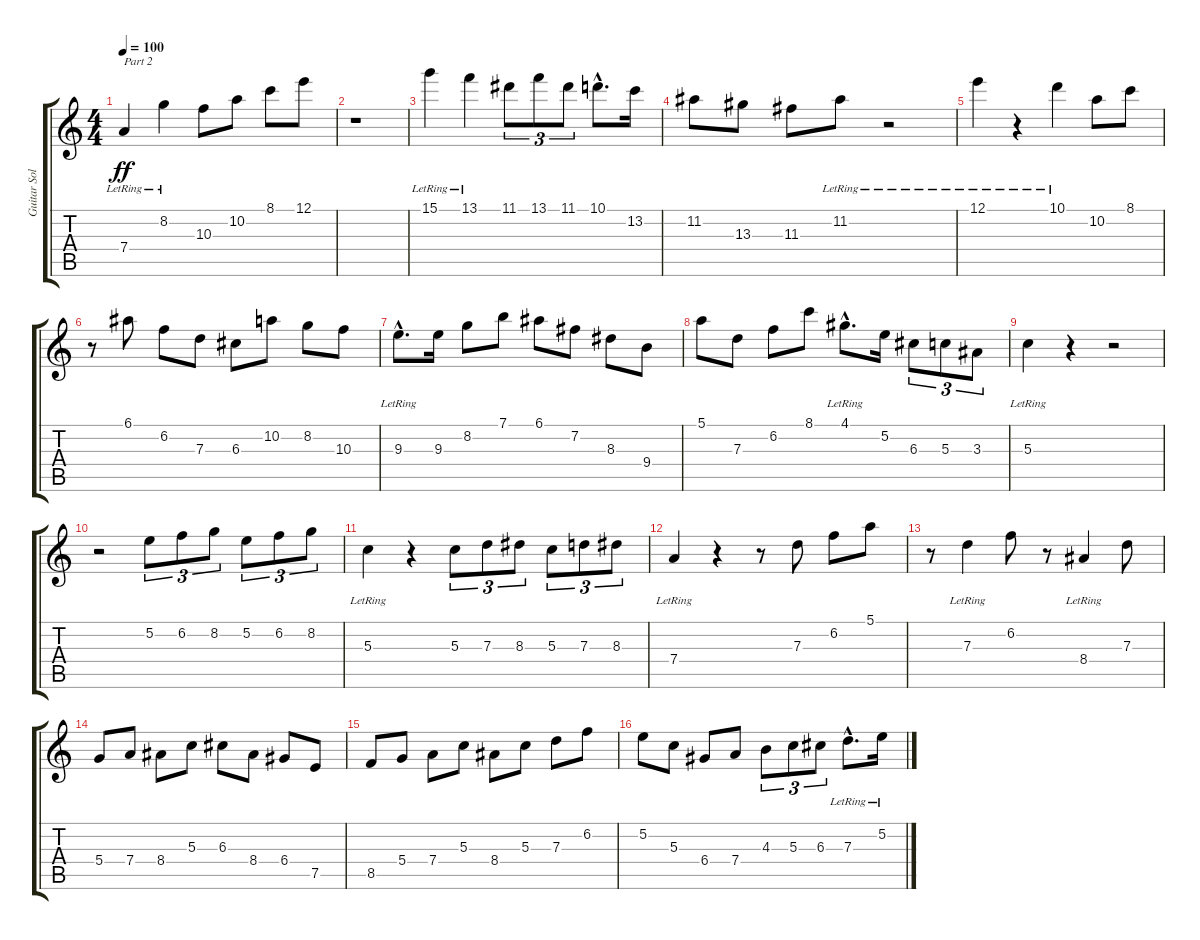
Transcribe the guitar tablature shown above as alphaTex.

\track ("Guitar Solo" "Guitar Sol") {instrument electricguitarjazz}
\staff {score tabs}
\tuning (E4 B3 G3 D3 A2 E2) {hide}
\ts (4 4)
\tempo 100
\clef g2
\ks c
7.4{lr}.4{txt "Part 2" dy ff} 8.2{lr}.4 10.3.8 10.2.8 8.1.8 12.1.8 |
r.1 |
15.1{lr}.4 13.1{lr}.4 11.1.8{tu (3 2)} 13.1.8{tu (3 2)} 11.1.8{tu (3 2)} 10.1{hac}.8{d} 13.2.16 |
11.2.8 13.3.8 11.3.8 11.2{lr}.8 r.2 |
12.1{lr}.4 r.4 10.1{lr}.4 10.2.8 8.1.8 |
r.8 6.1.8 6.2.8 7.3.8 6.3.8 10.2.8 8.2.8 10.3.8 |
9.3{hac lr}.8{d} 9.3.16 8.2.8 7.1.8 6.1.8 7.2.8 8.3.8 9.4.8 |
5.1.8 7.3.8 6.2.8 8.1.8 4.1{hac lr}.8{d} 5.2.16 6.3.8{tu (3 2)} 5.3.8{tu (3 2)} 3.3.8{tu (3 2)} |
5.3{lr}.4 r.4 r.2 |
r.2 5.2.8{tu (3 2)} 6.2.8{tu (3 2)} 8.2.8{tu (3 2)} 5.2.8{tu (3 2)} 6.2.8{tu (3 2)} 8.2.8{tu (3 2)} |
5.3{lr}.4 r.4 5.3.8{tu (3 2)} 7.3.8{tu (3 2)} 8.3.8{tu (3 2)} 5.3.8{tu (3 2)} 7.3.8{tu (3 2)} 8.3.8{tu (3 2)} |
7.4{lr}.4 r.4 r.8 7.3.8 6.2.8 5.1.8 |
r.8 7.3{lr}.4 6.2.8 r.8 8.4{lr}.4 7.3.8 |
5.4.8 7.4.8 8.4.8 5.3.8 6.3.8 8.4.8 6.4.8 7.5.8 |
8.5.8 5.4.8 7.4.8 5.3.8 8.4.8 5.3.8 7.3.8 6.2.8 |
5.2.8 5.3.8 6.4.8 7.4.8 4.3.8{tu (3 2)} 5.3.8{tu (3 2)} 6.3.8{tu (3 2)} 7.3{hac lr}.8{d} 5.2{lr}.16
